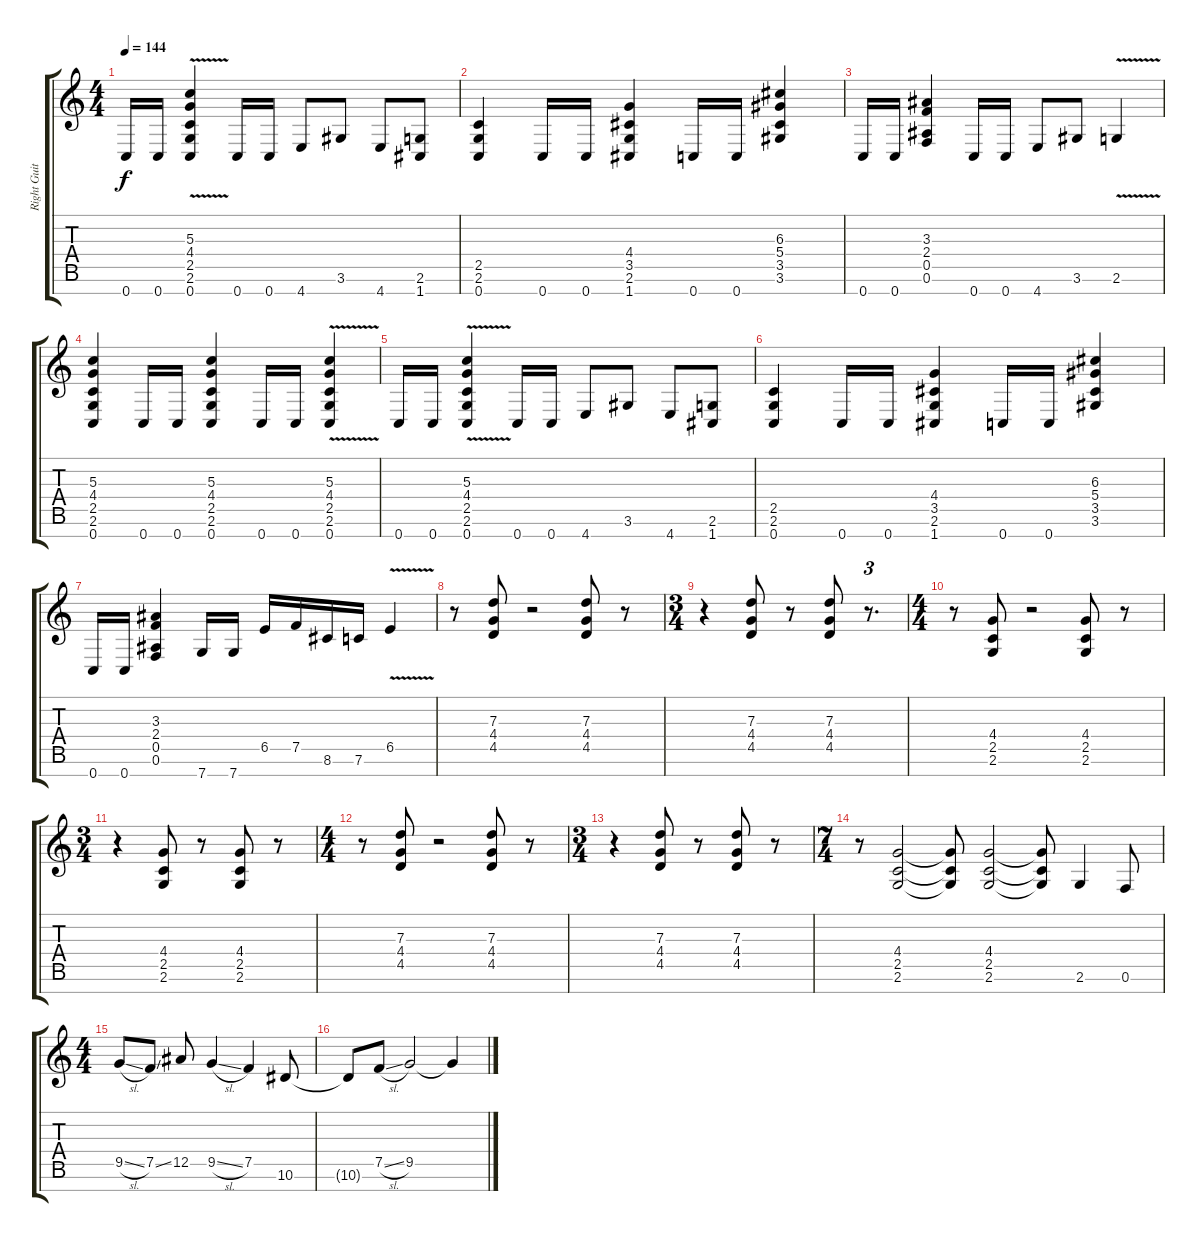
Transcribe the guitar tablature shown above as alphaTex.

\track ("Right Guitar" "Right Guit") {instrument distortionguitar}
\staff {score tabs}
\tuning (F4 C4 G3 Eb3 Bb2 F2 C2) {hide}
\ts (4 4)
\tempo 144
\clef g2
\ks c
0.7.16{dy f} 0.7.16 (5.3{v} 4.4{v} 2.5 2.6 0.7).4 0.7.16 0.7.16 4.7.8 3.6.8 4.7.8 (2.6 1.7).8 |
(2.5 2.6 0.7).4 0.7.16 0.7.16 (4.4 3.5 2.6 1.7).4 0.7.16 0.7.16 (6.3 5.4 3.5 3.6).4 |
0.7.16 0.7.16 (3.3 2.4 0.5 0.6).4 0.7.16 0.7.16 4.7.8 3.6.8 2.6{v}.4 |
(5.3 4.4 2.5 2.6 0.7).4 0.7.16 0.7.16 (5.3 4.4 2.5 2.6 0.7).4 0.7.16 0.7.16 (5.3{v} 4.4 2.5 2.6 0.7).4 |
0.7.16 0.7.16 (5.3{v} 4.4{v} 2.5 2.6 0.7).4 0.7.16 0.7.16 4.7.8 3.6.8 4.7.8 (2.6 1.7).8 |
(2.5 2.6 0.7).4 0.7.16 0.7.16 (4.4 3.5 2.6 1.7).4 0.7.16 0.7.16 (6.3 5.4 3.5 3.6).4 |
0.7.16 0.7.16 (3.3 2.4 0.5 0.6).4 7.7.16 7.7.16 6.5.16 7.5.16 8.6.16 7.6.16 6.5{v}.4 |
r.8 (7.3 4.4 4.5).8 r.2 (7.3 4.4 4.5).8 r.8 |
\ts (3 4)
r.4 (7.3 4.4 4.5).8 r.8 (7.3 4.4 4.5).8 r.8{d tu (3 2)} |
\ts (4 4)
r.8 (4.4 2.5 2.6).8 r.2 (4.4 2.5 2.6).8 r.8 |
\ts (3 4)
r.4 (4.4 2.5 2.6).8 r.8 (4.4 2.5 2.6).8 r.8 |
\ts (4 4)
r.8 (7.3 4.4 4.5).8 r.2 (7.3 4.4 4.5).8 r.8 |
\ts (3 4)
r.4 (7.3 4.4 4.5).8 r.8 (7.3 4.4 4.5).8 r.8 |
\ts (7 4)
r.8 (4.4 2.5 2.6).2 (4.4{t} 2.5{t} 2.6{t}).8 (4.4 2.5 2.6).2 (4.4{t} 2.5{t} 2.6{t}).8 2.6.4 0.6.8 |
\ts (4 4)
9.5{sl}.8 7.5{ss}.8 12.5.8 9.5{sl}.4 7.5.4 10.6.8 |
10.6{t}.8 7.5{sl}.8 9.5.2 9.5{t}.4
